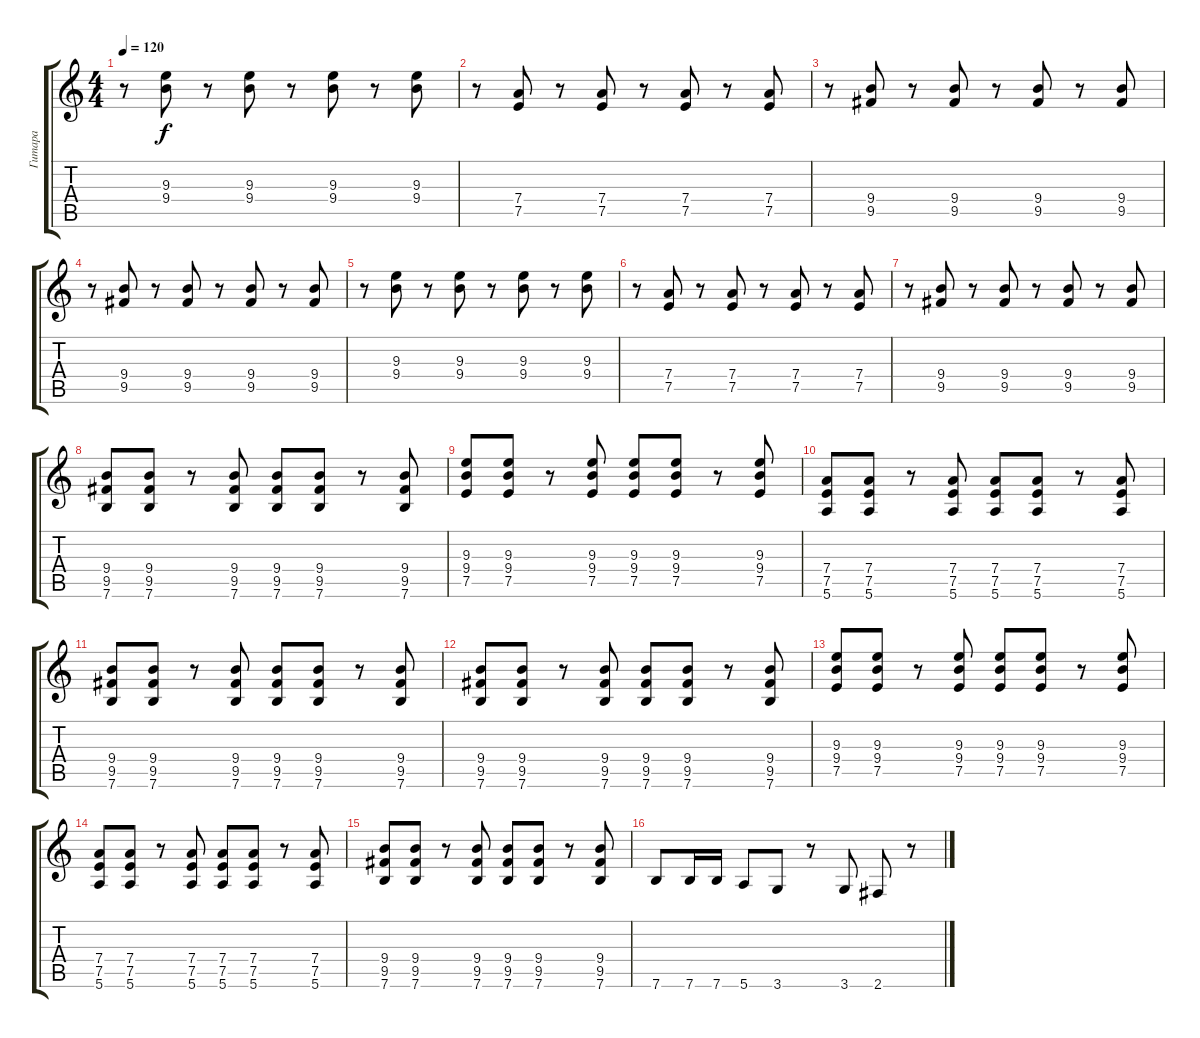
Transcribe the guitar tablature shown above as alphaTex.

\track ("Гитара" "Гитара") {instrument distortionguitar}
\staff {score tabs}
\tuning (E4 B3 G3 D3 A2 E2) {hide}
\ts (4 4)
\tempo 120
\clef g2
\ks c
r.8{dy f} (9.3 9.4).8 r.8 (9.3 9.4).8 r.8 (9.3 9.4).8 r.8 (9.3 9.4).8 |
r.8 (7.4 7.5).8 r.8 (7.4 7.5).8 r.8 (7.4 7.5).8 r.8 (7.4 7.5).8 |
r.8 (9.4 9.5).8 r.8 (9.4 9.5).8 r.8 (9.4 9.5).8 r.8 (9.4 9.5).8 |
r.8 (9.4 9.5).8 r.8 (9.4 9.5).8 r.8 (9.4 9.5).8 r.8 (9.4 9.5).8 |
r.8 (9.3 9.4).8 r.8 (9.3 9.4).8 r.8 (9.3 9.4).8 r.8 (9.3 9.4).8 |
r.8 (7.4 7.5).8 r.8 (7.4 7.5).8 r.8 (7.4 7.5).8 r.8 (7.4 7.5).8 |
r.8 (9.4 9.5).8 r.8 (9.4 9.5).8 r.8 (9.4 9.5).8 r.8 (9.4 9.5).8 |
(9.4 9.5 7.6).8 (9.4 9.5 7.6).8 r.8 (9.4 9.5 7.6).8 (9.4 9.5 7.6).8 (9.4 9.5 7.6).8 r.8 (9.4 9.5 7.6).8 |
(9.3 9.4 7.5).8 (9.3 9.4 7.5).8 r.8 (9.3 9.4 7.5).8 (9.3 9.4 7.5).8 (9.3 9.4 7.5).8 r.8 (9.3 9.4 7.5).8 |
(7.4 7.5 5.6).8 (7.4 7.5 5.6).8 r.8 (7.4 7.5 5.6).8 (7.4 7.5 5.6).8 (7.4 7.5 5.6).8 r.8 (7.4 7.5 5.6).8 |
(9.4 9.5 7.6).8 (9.4 9.5 7.6).8 r.8 (9.4 9.5 7.6).8 (9.4 9.5 7.6).8 (9.4 9.5 7.6).8 r.8 (9.4 9.5 7.6).8 |
(9.4 9.5 7.6).8 (9.4 9.5 7.6).8 r.8 (9.4 9.5 7.6).8 (9.4 9.5 7.6).8 (9.4 9.5 7.6).8 r.8 (9.4 9.5 7.6).8 |
(9.3 9.4 7.5).8 (9.3 9.4 7.5).8 r.8 (9.3 9.4 7.5).8 (9.3 9.4 7.5).8 (9.3 9.4 7.5).8 r.8 (9.3 9.4 7.5).8 |
(7.4 7.5 5.6).8 (7.4 7.5 5.6).8 r.8 (7.4 7.5 5.6).8 (7.4 7.5 5.6).8 (7.4 7.5 5.6).8 r.8 (7.4 7.5 5.6).8 |
(9.4 9.5 7.6).8 (9.4 9.5 7.6).8 r.8 (9.4 9.5 7.6).8 (9.4 9.5 7.6).8 (9.4 9.5 7.6).8 r.8 (9.4 9.5 7.6).8 |
7.6.8 7.6.16 7.6.16 5.6.8 3.6.8 r.8 3.6.8 2.6.8 r.8
